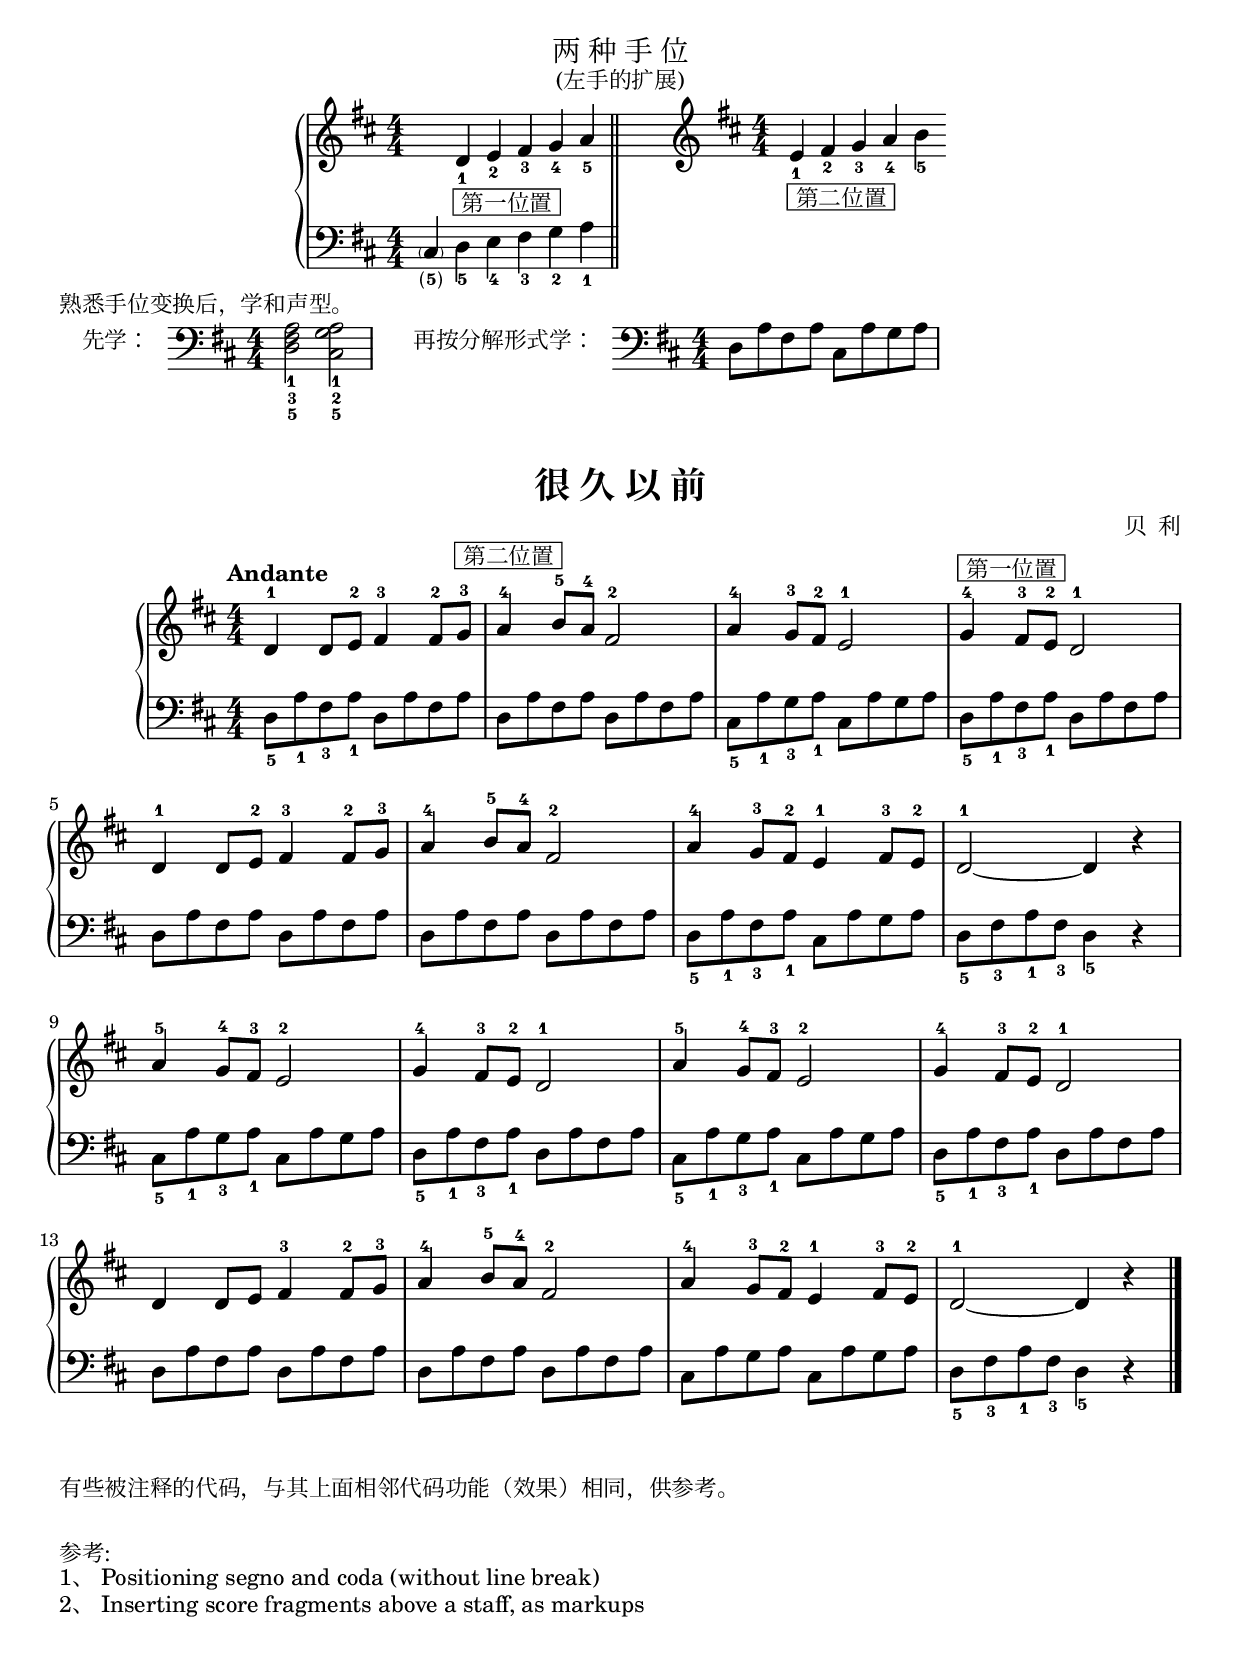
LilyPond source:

\version "2.18.2"
% 《约翰•汤普森 现代钢琴教程 1》 P65

\markup { \fill-line { \huge "两 种 手 位" } }
\markup { \fill-line { "(左手的扩展)" } }

resumeStaff = {
  \set Timing.measureLength = #(ly:make-moment 1/32)
  s32 % Add a wee bit of staff before the clef!
  \unset Timing.measureLength
  \bar ""
  % \cadenzaOff \startStaff % Resume bar count and show staff lines again
}

showClefKey = {
  \once \override Staff.Clef.break-visibility = #all-visible
  \once \override Staff.KeySignature.break-visibility = #all-visible
}

upper_hand = \relative c'' {
  \clef treble
  \key d \major
  \time 4/4
  \numericTimeSignature
  
  s4 d,4_1_\markup { \box " 第一位置 " } e_2 fis_3 \bar "" g_4 a_5 \bar "||"
  
  \resumeStaff
  
  \showClefKey
  % \set Staff.forceClef = ##t
  % \clef "treble"
  % \key d \major
  
  \time 4/4
  
  e4_1_\markup { \box " 第二位置 " } fis_2 g_3 a_4 \bar "" b_5
}

lower_hand = \relative c {
  \clef bass
  \key d \major
  
  <\parenthesize cis>4-\parenthesize \tweak ParenthesesItem.font-size #-2 _5
  % <\parenthesize cis>4_\markup {\halign #-0.5 \abs-fontsize #8"(5)"}
  
  d4_5 e_4 fis_3 \bar "" g_2 a_1 \bar "||"
}

\markup {\fill-line {
\score {
  \new GrandStaff <<
    \new Staff = "upper" \upper_hand
    \new Staff = "lower" \lower_hand
  >>
  \layout { }
}
} }

\markup { 熟悉手位变换后，学和声型。 }
\markup { "    先学："
  \score {
    \new Staff {
      \clef bass
      \key d \major
      \time 4/4
      \numericTimeSignature
      <a_1 fis_3 d_5>2 << a2_1 g2_2 cis2_5>>
    }
    \layout { ragged-right = ##t indent = 0.2\cm }
  }
  
  "      再按分解形式学："
  \score {
    \new Staff {
      \clef bass
      \key d \major
      \time 4/4
      \numericTimeSignature
      d8[ a fis a] cis[ a g a]
    }
    \layout { ragged-right = ##t indent = 0.2\cm }
  }
}

%------------------------------

upper = \relative c'' {
  \clef treble
  \key d \major
  \time 4/4
  \numericTimeSignature
  \tempo "Andante"
  
  d,4-1 d8[ e-2] fis4-3 fis8-2[ g-3]^\markup { \box " 第二位置 " } |
  a4-4 b8-5[ a-4] fis2-2 |
  a4-4 g8-3[ fis-2] e2-1 |
  g4-4^\markup { \box " 第一位置 " } fis8-3[ e-2] d2-1 |\break
  
  d4-1 d8[ e-2] fis4-3 fis8-2[ g-3] |
  a4-4 b8-5[ a-4] fis2-2 |
  a4-4 g8-3[ fis-2] e4-1 fis8-3[ e-2] |
  d2-1~ d4 r |\break
  
  a'4-5 g8-4[ fis-3] e2-2 |
  g4-4 fis8-3[ e-2] d2-1 |
  a'4-5 g8-4[ fis-3] e2-2 |
  g4-4 fis8-3[ e-2] d2-1 |\break
  
  d4 d8[ e] fis4-3 fis8-2[ g-3] |
  a4-4 b8-5[ a-4] fis2-2 |
  a4-4 g8-3[ fis-2] e4-1 fis8-3[ e-2] |
  d2-1~ d4 r |\bar"|."
}

left_one = \relative c { d8[ a' fis a] }
left_one_f = \relative c { d8_5[ a'_1 fis_3 a_1] }
left_two = \relative c { cis8[ a' g a] }
left_two_f = \relative c { cis8_5[ a'_1 g_3 a_1] }

lower = \relative c {
  \clef bass
  \key d \major
  \time 4/4
  \numericTimeSignature
  
  \left_one_f \left_one |
  \left_one \left_one |
  \left_two_f \left_two |
  \left_one_f \left_one |\break
  
  \left_one \left_one |
  \left_one \left_one |
  \left_one_f \left_two |
  d8_5[ fis_3 a_1 fis_3] d4_5 r |\break
  
  \left_two_f \left_two |
  \left_one_f \left_one |
  \left_two_f \left_two |
  \left_one_f \left_one |\break
  
  \left_one \left_one |
  \left_one \left_one |
  \left_two \left_two |
  d8_5[ fis_3 a_1 fis_3] d4_5 r |\bar"|."
}

\paper {
  print-all-headers = ##t
}

\markup { \vspace #1 }

\score {
  \header {
    title = "很 久 以 前"
    composer = "贝  利"
  }
  \new GrandStaff <<
    \new Staff = "upper" \upper
    \new Staff = "lower" \lower
  >>
  \layout { }
  \midi { }
}


\markup { 有些被注释的代码，与其上面相邻代码功能（效果）相同，供参考。 }
\markup { \vspace #1 }
\markup { 参考: }
\markup { 1、\with-url #"http://lsr.di.unimi.it/LSR/Item?id=198" {
    Positioning segno and coda (without line break)
  }
}
\markup { 2、\with-url #"http://lsr.di.unimi.it/LSR/Item?id=250" {
    Inserting score fragments above a staff, as markups
  }
}
